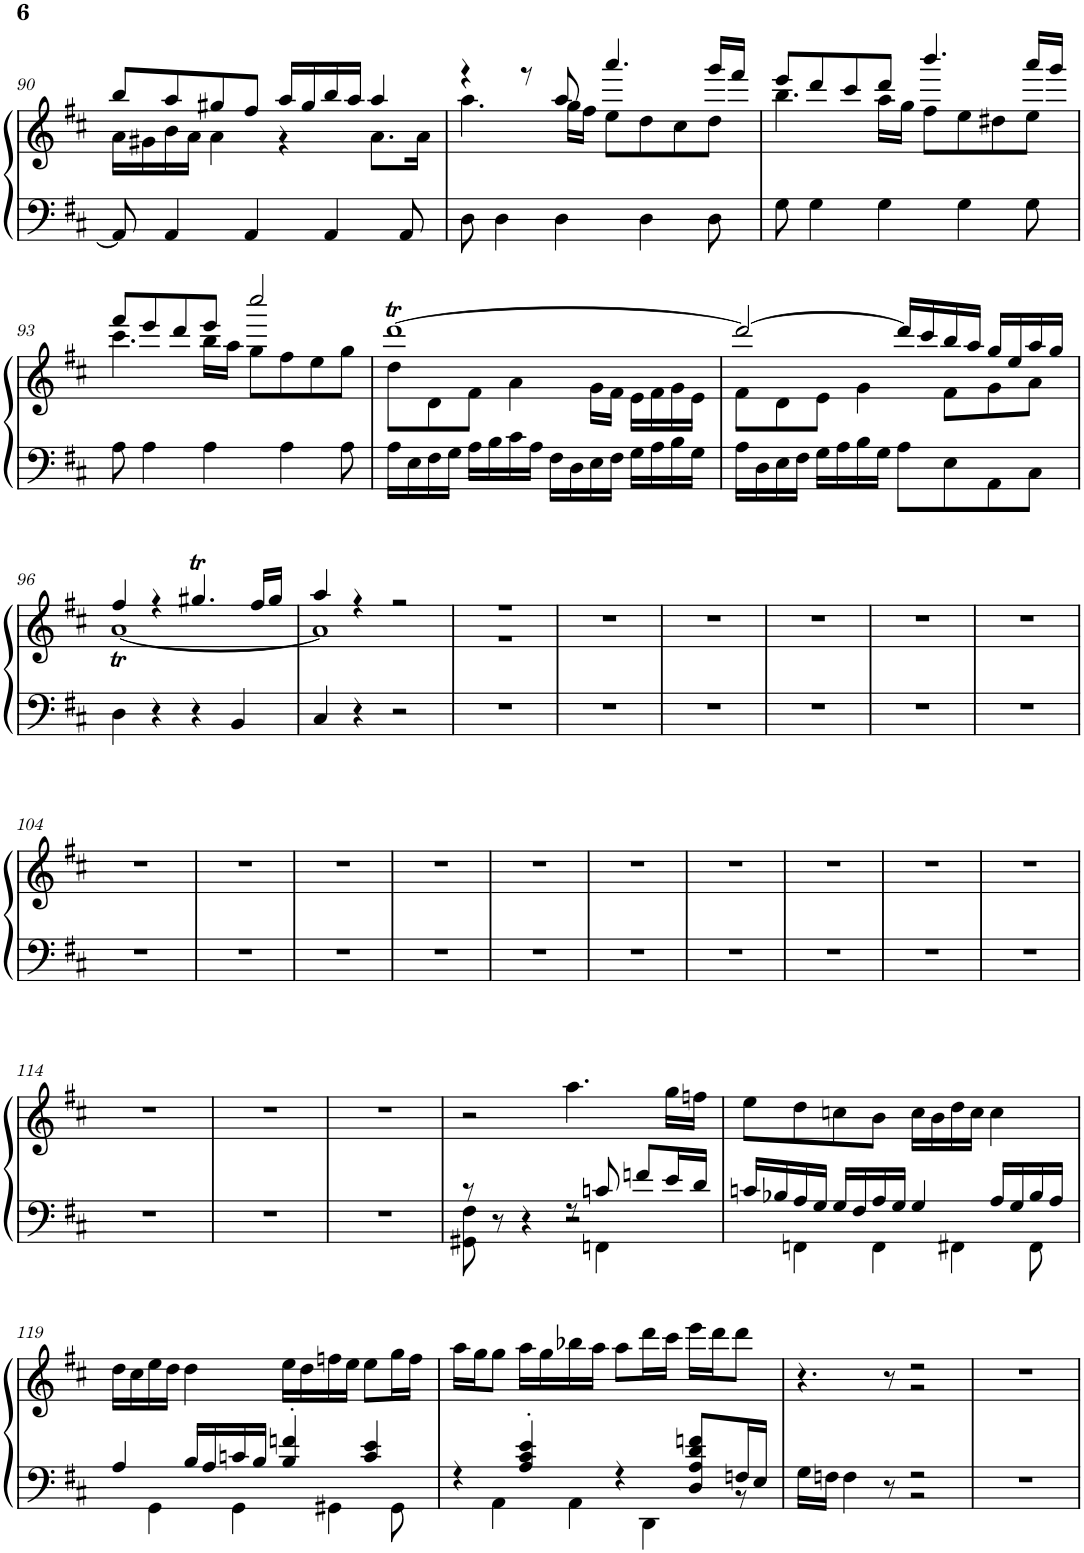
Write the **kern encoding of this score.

**kern	**kern
*part1	*part1
*staff2	*staff1
*I"Piano	*
*I'Pno.	*
!!LO:PB:g=z
*clefF4	*clefG2
*k[f#c#]	*k[f#c#]
*M4/4	*M4/4
=90	=90
*	*^
8AA/]	8bb/L	16a\LL
.	.	16g#X\
4AA/	8aa/	16b\
.	.	16a\JJ
.	8gg#X/	4a\
4AA/	8ff#/J	.
.	16aa/LL	4r
.	16gg#/	.
4AA/	16bb/	.
.	16aa/JJ	.
.	4aa/	8.a\L
8AA/	.	.
.	.	16a\Jk
=91	=91	=91
8D\	4r	4.aa\
4D\	.	.
.	8r	.
4D\	8aa/	16gg\LL
.	.	16ff#\JJ
.	4.aaa/	8ee\L
4D\	.	8dd\
.	.	8cc#\
8D\	16ggg/LL	8dd\J
.	16fff#/JJ	.
=92	=92	=92
8G\	8eee/L	4.bb\
4G\	8ddd/	.
.	8ccc#/	.
4G\	8ddd/J	16aa\LL
.	.	16gg\JJ
.	4.bbb/	8ff#\L
4G\	.	8ee\
.	.	8dd#X\
8G\	16aaa/LL	8ee\J
.	16ggg/JJ	.
!!LO:LB:g=z	!!
=93	=93	=93
8A\	8fff#/L	4.ccc#\
4A\	8eee/	.
.	8ddd/	.
4A\	8eee/J	16bb\LL
.	.	16aa\JJ
.	2cccc#/	8gg\L
4A\	.	8ff#\
.	.	8ee\
8A\	.	8gg\J
=94	=94	=94
16A\LL	[1dddT	8dd\L
16E\	.	.
16F#\	.	8d\
16G\JJ	.	.
16A\LL	.	8f#\J
16B\	.	.
16c#\	.	4a\
16A\JJ	.	.
16F#\LL	.	.
16D\	.	.
16E\	.	16g\LL
16F#\JJ	.	16f#\JJ
16G\LL	.	16e\LL
16A\	.	16f#\
16B\	.	16g\
16G\JJ	.	16e\JJ
=95	=95	=95
16A\LL	2ddd/_	8f#\L
16D\	.	.
16E\	.	8d\
16F#\JJ	.	.
16G\LL	.	8e\J
16A\	.	.
16B\	.	4g\
16G\JJ	.	.
8A\L	16ddd/LL]	.
.	16ccc#/	.
8E\	16bb/	8f#\L
.	16aa/JJ	.
8AA\	16gg/LL	8g\
.	16ee/	.
8C#\J	16aa/	8a\J
.	16gg/JJ	.
!!LO:LB:g=z	!!
=96	=96	=96
4D\	4ff#/	[1aT
4r	4r	.
4r	4.gg#Xt/	.
4BB/	.	.
.	16ff#/LL	.
.	16gg#/JJ	.
=97	=97	=97
4C#/	4aa/	1a]
4r	4r	.
2r	2r	.
=98	=98	=98
1r	1r	1r
*	*v	*v
=99	=99
1r	1r
=100	=100
1r	1r
=101	=101
1r	1r
=102	=102
1r	1r
=103	=103
1r	1r
!!LO:LB:g=z
=104	=104
1r	1r
=105	=105
1r	1r
=106	=106
1r	1r
=107	=107
1r	1r
=108	=108
1r	1r
=109	=109
1r	1r
=110	=110
1r	1r
=111	=111
1r	1r
=112	=112
1r	1r
=113	=113
1r	1r
!!LO:LB:g=z
=114	=114
1r	1r
=115	=115
1r	1r
=116	=116
1r	1r
=117	=117
*^	*
*	*^	*
8r	8GG#X\ 8F#\	2ryy	2r
8r	2ryy	.	.
4r	.	.	.
8r	.	2r	4.aa\
8cn/	4FFn\	.	.
8fn/L	.	.	.
16e/L	8ryy	.	16gg\LL
16d/JJ	.	.	16ffn\JJ
*	*v	*v	*
=118	=118	=118
16cn/LL	8ryy	8ee\L
16B-X/	.	.
16A/	4FFn\	8dd\
16G/JJ	.	.
16G/LL	.	8ccn\
16F#/	.	.
16A/	4FF\	8b\J
16G/JJ	.	.
4G/	.	16cc\LL
.	.	16b\
.	4FF#X\	16dd\
.	.	16cc\JJ
16A/LL	.	4cc\
16G/	.	.
16B-/	8FF#\	.
16A/JJ	.	.
!!LO:LB:g=z
=119	=119	=119
4A/	8ryy	16dd\LL
.	.	16cc#\
.	4GG\	16ee\
.	.	16dd\JJ
16B/LL	.	4dd\
16A/	.	.
16cn/	4GG\	.
16B/JJ	.	.
4B/' 4fn/'	.	16ee\LL
.	.	16dd\
.	4GG#X\	16ffn\
.	.	16ee\JJ
4c/ 4e/	.	8ee\L
.	8GG#\	16gg\L
.	.	16ff\JJ
=120	=120	=120
4r	8ryy	16aa\LL
.	.	16gg\J
.	4AA\	8gg\J
4A/' 4c#/' 4e/'	.	16aa\LL
.	.	16gg\
.	4AA\	16bb-X\
.	.	16aa\JJ
4r	.	8aa\L
.	4DD\	16ddd\L
.	.	16ccc#\JJ
8D/ 8A/ 8d/ 8fn/L	.	16eee\LL
.	.	16ddd\J
16Fn/L	8r	8ddd\J
16E/JJ	.	.
=121	=121	=121
*	*	*^
16G\LL	2ryy	4.r	2ryy
16Fn\JJ	.	.	.
4F\	.	.	.
8r	.	8r	.
2r	2r	2r	2r
*v	*v	*	*
*	*v	*v
=122	=122
1r	1r
=	=
*-	*-
